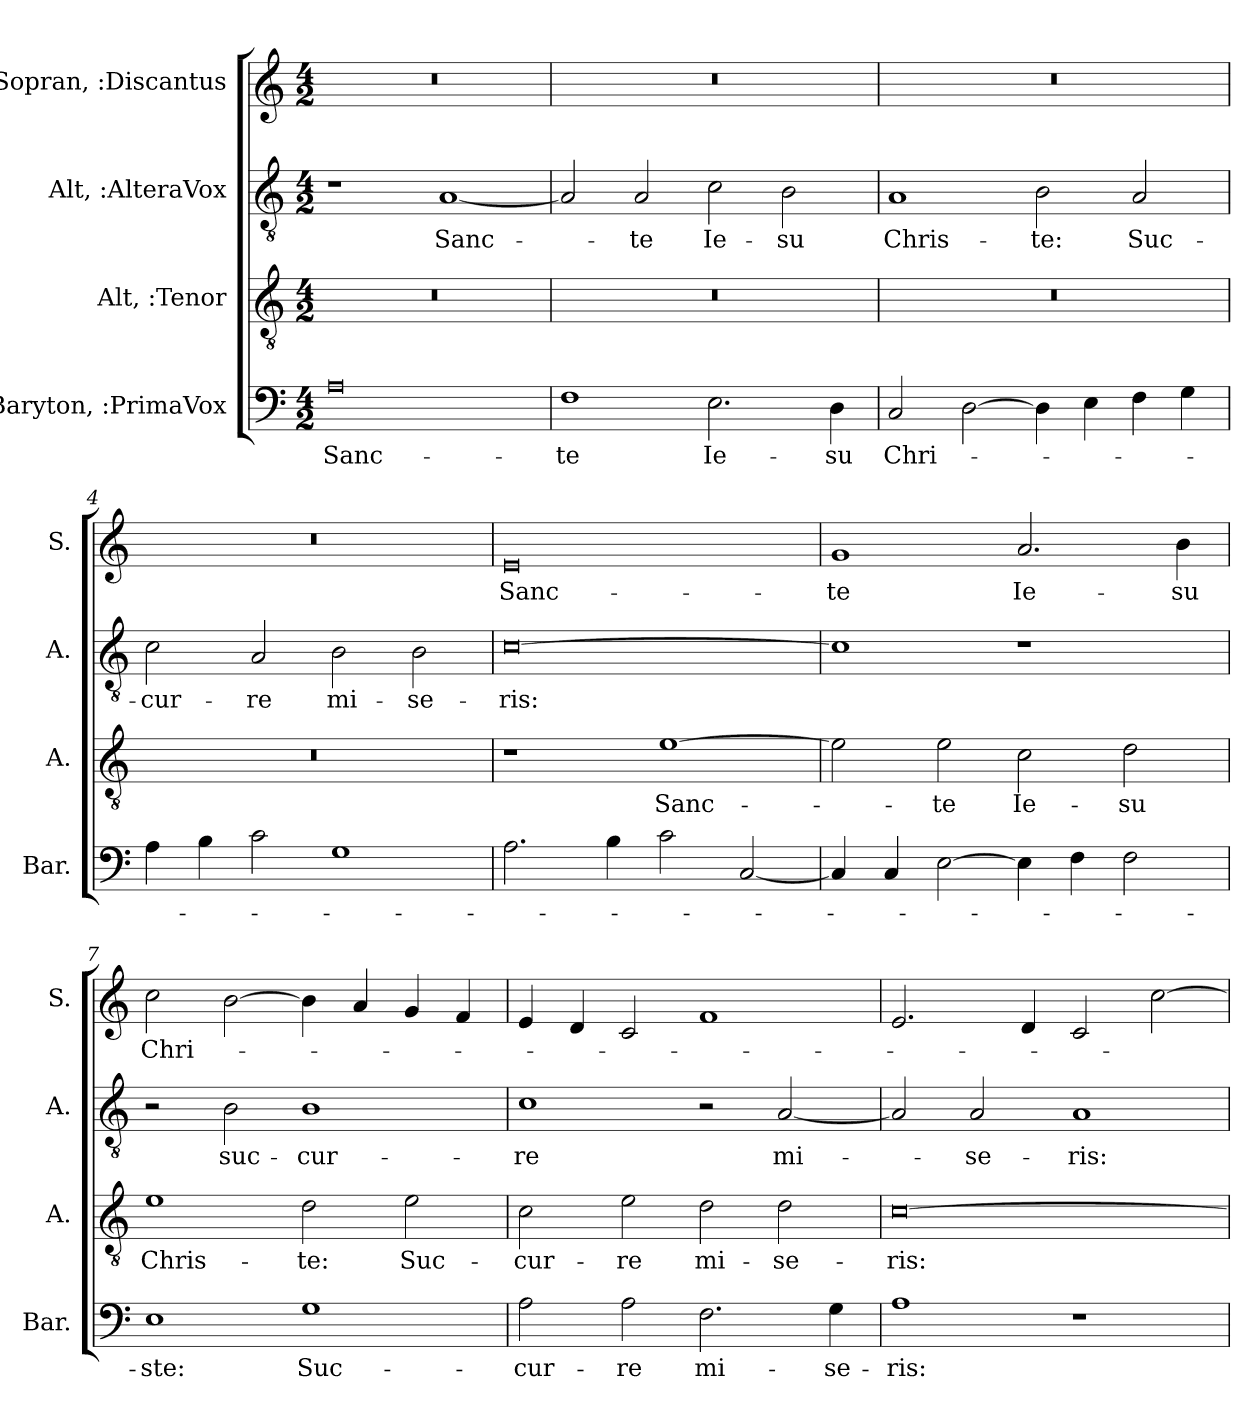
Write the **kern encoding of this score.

**kern	**text	**kern	**text	**kern	**text	**kern	**text
*part4	*part4	*part3	*part3	*part2	*part2	*part1	*part1
*staff4	*staff4	*staff3	*staff3	*staff2	*staff2	*staff1	*staff1
*I"Baryton, :PrimaVox	*	*I"Alt, :Tenor	*	*I"Alt, :AlteraVox	*	*I"Sopran, :Discantus	*
*I'Bar.	*	*I'A.	*	*I'A.	*	*I'S.	*
*clefF4	*	*clefGv2	*	*clefGv2	*	*clefG2	*
*k[]	*	*k[]	*	*k[]	*	*k[]	*
*M4/2	*	*M4/2	*	*M4/2	*	*M4/2	*
*MM320	*	*MM320	*	*MM320	*	*MM320	*
=1	=1	=1	=1	=1	=1	=1	=1
!	!LO:LY:b	!	!	!	!	!	!
0A	Sanc-	0r	.	1r	.	0r	.
!	!	!	!	!	!LO:LY:b	!	!
.	.	.	.	[1A	Sanc-	.	.
=2	=2	=2	=2	=2	=2	=2	=2
!	!LO:LY:b	!	!	!	!	!	!
1F	-te	0r	.	2A/]	.	0r	.
!	!	!	!	!	!LO:LY:b	!	!
.	.	.	.	2A/	-te	.	.
!	!LO:LY:b	!	!	!	!LO:LY:b	!	!
2.E\	Ie-	.	.	2c\	Ie-	.	.
!	!	!	!	!	!LO:LY:b	!	!
.	.	.	.	2B\	-su	.	.
!	!LO:LY:b	!	!	!	!	!	!
4D\	-su	.	.	.	.	.	.
=3	=3	=3	=3	=3	=3	=3	=3
!	!LO:LY:b	!	!	!	!LO:LY:b	!	!
2C/	Chri-	0r	.	1A	Chris-	0r	.
[2D\	.	.	.	.	.	.	.
!	!	!	!	!	!LO:LY:b	!	!
4D\]	.	.	.	2B\	-te:	.	.
4E\	.	.	.	.	.	.	.
!	!	!	!	!	!LO:LY:b	!	!
4F\	.	.	.	2A/	Suc-	.	.
4G\	.	.	.	.	.	.	.
=4	=4	=4	=4	=4	=4	=4	=4
!	!	!	!	!	!LO:LY:b	!	!
4A\	.	0r	.	2c\	-cur-	0r	.
4B\	.	.	.	.	.	.	.
!	!	!	!	!	!LO:LY:b	!	!
2c\	.	.	.	2A/	-re	.	.
!	!	!	!	!	!LO:LY:b	!	!
1G	.	.	.	2B\	mi-	.	.
!	!	!	!	!	!LO:LY:b	!	!
.	.	.	.	2B\	-se-	.	.
=5	=5	=5	=5	=5	=5	=5	=5
!	!	!	!	!	!LO:LY:b	!	!LO:LY:b
2.A\	.	1r	.	[0c	-ris:	0e	Sanc-
4B\	.	.	.	.	.	.	.
!	!	!	!LO:LY:b	!	!	!	!
2c\	.	[1e	Sanc-	.	.	.	.
[2C/	.	.	.	.	.	.	.
!!LO:LB:g=z
=6	=6	=6	=6	=6	=6	=6	=6
!	!	!	!	!	!	!	!LO:LY:b
4C/]	.	2e\]	.	1c]	.	1g	-te
4C/	.	.	.	.	.	.	.
!	!	!	!LO:LY:b	!	!	!	!
[2E\	.	2e\	-te	.	.	.	.
!	!	!	!LO:LY:b	!	!	!	!LO:LY:b
4E\]	.	2c\	Ie-	1r	.	2.a/	Ie-
4F\	.	.	.	.	.	.	.
!	!	!	!LO:LY:b	!	!	!	!
2F\	.	2d\	-su	.	.	.	.
!	!	!	!	!	!	!	!LO:LY:b
.	.	.	.	.	.	4b\	-su
=7	=7	=7	=7	=7	=7	=7	=7
!	!LO:LY:b	!	!LO:LY:b	!	!	!	!LO:LY:b
1E	-ste:	1e	Chris-	2r	.	2cc\	Chri-
!	!	!	!	!	!LO:LY:b	!	!
.	.	.	.	2B\	suc-	[2b\	.
!	!LO:LY:b	!	!LO:LY:b	!	!LO:LY:b	!	!
1G	Suc-	2d\	-te:	1B	-cur-	4b\]	.
.	.	.	.	.	.	4a/	.
!	!	!	!LO:LY:b	!	!	!	!
.	.	2e\	Suc-	.	.	4g/	.
.	.	.	.	.	.	4f/	.
=8	=8	=8	=8	=8	=8	=8	=8
!	!LO:LY:b	!	!LO:LY:b	!	!LO:LY:b	!	!
2A\	-cur-	2c\	-cur-	1c	-re	4e/	.
.	.	.	.	.	.	4d/	.
!	!LO:LY:b	!	!LO:LY:b	!	!	!	!
2A\	-re	2e\	-re	.	.	2c/	.
!	!LO:LY:b	!	!LO:LY:b	!	!	!	!
2.F\	mi-	2d\	mi-	2r	.	1f	.
!	!	!	!LO:LY:b	!	!LO:LY:b	!	!
.	.	2d\	-se-	[2A/	mi-	.	.
!	!LO:LY:b	!	!	!	!	!	!
4G\	-se-	.	.	.	.	.	.
=9	=9	=9	=9	=9	=9	=9	=9
!	!LO:LY:b	!	!LO:LY:b	!	!	!	!
1A	-ris:	[0c	-ris:	2A/]	.	2.e/	.
!	!	!	!	!	!LO:LY:b	!	!
.	.	.	.	2A/	-se-	.	.
.	.	.	.	.	.	4d/	.
!	!	!	!	!	!LO:LY:b	!	!
1r	.	.	.	1A	-ris:	2c/	.
.	.	.	.	.	.	[2cc\	.
=	=	=	=	=	=	=	=
*-	*-	*-	*-	*-	*-	*-	*-
